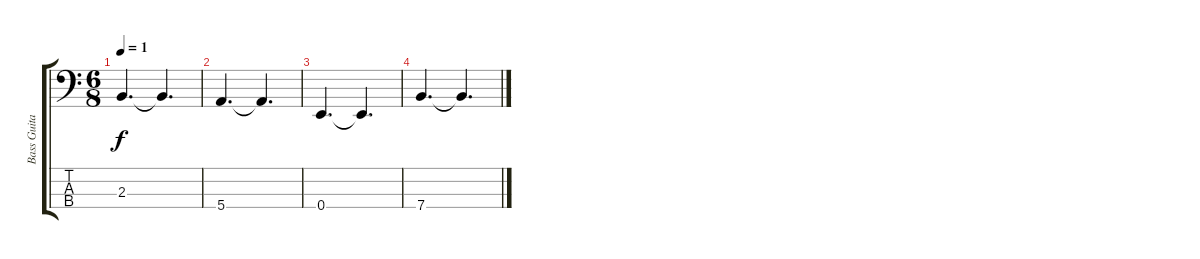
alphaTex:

\track ("Bass Guitar" "Bass Guita") {instrument electricbassfinger}
\staff {score tabs}
\tuning (G2 D2 A1 E1) {hide}
\ts (6 8)
\tempo 1
\clef f4
\ks c
2.3{t}.4{d dy f} 2.3{t}.4{d} |
5.4.4{d} 5.4{t}.4{d} |
0.4.4{d} 0.4{t}.4{d} |
7.4.4{d} 7.4{t}.4{d}
